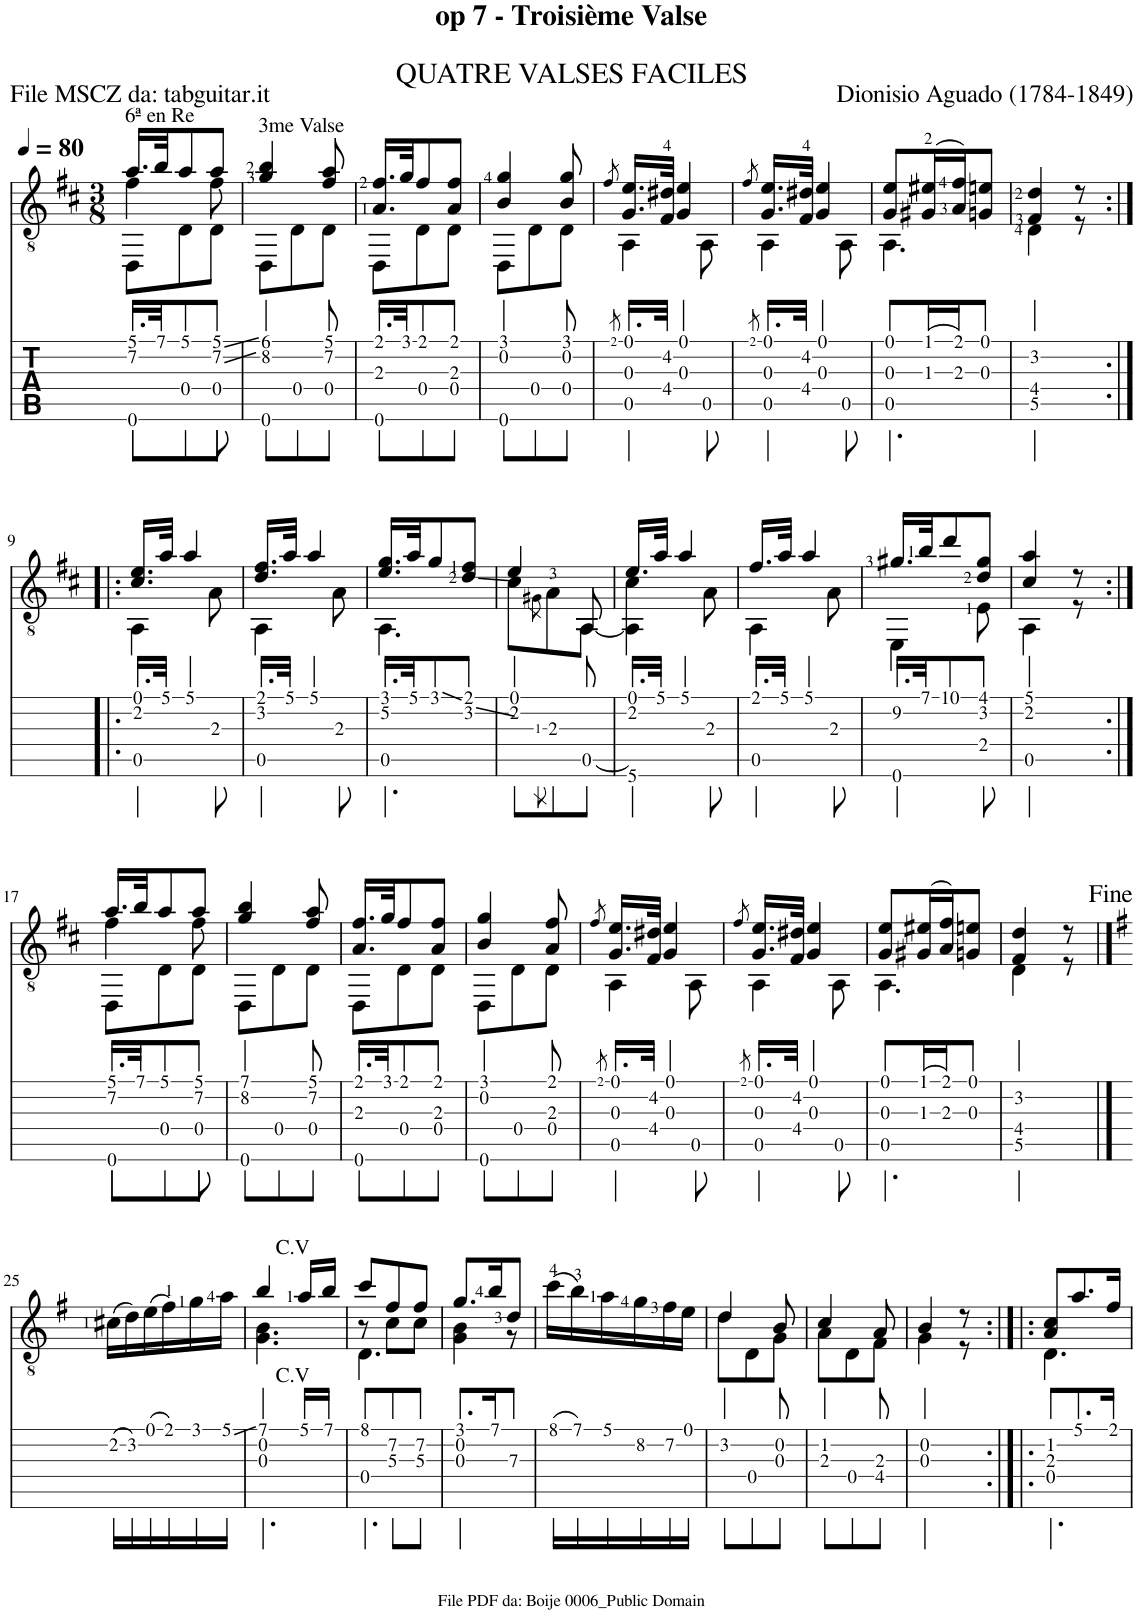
**kern	**kern
*part2	*part1
*staff2	*staff1
*I"Chitarra classica (Intavolatura)	*I"Guitar
*stria6	*
*	*clefGv2
*k[f#c#]	*k[f#c#]
*M3/8	*M3/8
*MM80	*MM80
=1	=1
*^	*^
*	*^	*	*^
!	!	!	!LO:TX:a:t=6ª en Re	!	!
16.a/LL	4f#\	8DD\L	16.a/LL	4f#\	8DD\L
32b/JK	.	.	32b/JK	.	.
8a/	.	8D\	8a/	.	8D\
8a/J	8f#\	8D\J	8a/J	8f#\	8D\J
=2	=2	=2	=2	=2	=2
!	!	!	!LO:TX:a:t=3me Valse	!	!
*	*v	*v	*	*	*
*	*	*	*v	*v
4g/ 4b-/	8DD\L	4g/ 4b/	8DD\L
.	8D\	.	8D\
8f#/ 8a/	8D\J	8f#/ 8a/	8D\J
=3	=3	=3	=3
16.A/ 16.f#/LL	8DD\L	16.A/ 16.f#/LL	8DD\L
32g/JK	.	32g/JK	.
8f#/	8D\	8f#/	8D\
8A/ 8f#/J	8D\J	8A/ 8f#/J	8D\J
=4	=4	=4	=4
4B/ 4g/	8DD\L	4B/ 4g/	8DD\L
.	8D\	.	8D\
8B/ 8g/	8D\J	8B/ 8g/	8D\J
=5	=5	=5	=5
8qf#/	.	8qf#/	.
16.G/ 16.e/LL	4AA\	16.G/ 16.e/LL	4AA\
32F#/ 32d#X/JJk	.	32F#/ 32d#X/JJk	.
4G/ 4e/	.	4G/ 4e/	.
.	8AA\	.	8AA\
=6	=6	=6	=6
8qf#/	.	8qf#/	.
16.G/ 16.e/LL	4AA\	16.G/ 16.e/LL	4AA\
32F#/ 32d#X/JJk	.	32F#/ 32d#X/JJk	.
4G/ 4e/	.	4G/ 4e/	.
.	8AA\	.	8AA\
=7	=7	=7	=7
8G/ 8e/L	4.AA\	8G/ 8e/L	4.AA\
(16G#X/ 16e#X/L	.	(16G#X/ 16e#X/L	.
16A/ 16f#/J)	.	16A/ 16f#/J)	.
8Gn/ 8en/J	.	8Gn/ 8en/J	.
=8	=8	=8	=8
4F#/ 4d/	4D\	4F#/ 4d/	4D\
8r	8r	8r	8r
!!LO:LB:g=z	!!
=9:|!|:	=9:|!|:	=9:|!|:	=9:|!|:
16.c#/ 16.e/LL	4AA\	16.c#/ 16.e/LL	4AA\
32a/JJk	.	32a/JJk	.
4a/	.	4a/	.
.	8A\	.	8A\
=10	=10	=10	=10
16.d/ 16.f#/LL	4AA\	16.d/ 16.f#/LL	4AA\
32a/JJk	.	32a/JJk	.
4a/	.	4a/	.
.	8A\	.	8A\
=11	=11	=11	=11
16.e/ 16.g/LL	4.AA\	16.e/ 16.g/LL	4.AA\
32a/JK	.	32a/JK	.
8g/	.	8g/	.
8d/ 8f#/J	.	8d/ 8f#/J	.
=12	=12	=12	=12
4e/	8c#\L	4e/	8c#\L
.	8qG#X\	.	8qG#X\
.	8A\	.	8A\
8AA/	[8AA\J	8AA/	[8AA\J
=13	=13	=13	=13
16.e/LL	4AA\] 4c#\	16.e/LL	4AA\] 4c#\
32a/JJk	.	32a/JJk	.
4a/	.	4a/	.
.	8A\	.	8A\
=14	=14	=14	=14
16.f#/LL	4AA\	16.f#/LL	4AA\
32a/JJk	.	32a/JJk	.
4a/	.	4a/	.
.	8A\	.	8A\
=15	=15	=15	=15
16.g#X/LL	4EE\	16.g#X/LL	4EE\
32b/JK	.	32b/JK	.
8dd/	.	8dd/	.
8d/ 8g#/J	8E\	8d/ 8g#/J	8E\
=16	=16	=16	=16
4c#/ 4a/	4AA\	4c#/ 4a/	4AA\
8r	8r	8r	8r
!!LO:LB:g=z
=17:|!	=17:|!	=17:|!	=17:|!
*	*^	*	*^
16.a/LL	4f#\	8DD\L	16.a/LL	4f#\	8DD\L
32b/JK	.	.	32b/JK	.	.
8a/	.	8D\	8a/	.	8D\
8a/J	8f#\	8D\J	8a/J	8f#\	8D\J
*	*v	*v	*	*	*
*	*	*	*v	*v
=18	=18	=18	=18
4g/ 4b/	8DD\L	4g/ 4b/	8DD\L
.	8D\	.	8D\
8f#/ 8a/	8D\J	8f#/ 8a/	8D\J
=19	=19	=19	=19
16.A/ 16.f#/LL	8DD\L	16.A/ 16.f#/LL	8DD\L
32g/JK	.	32g/JK	.
8f#/	8D\	8f#/	8D\
8A/ 8f#/J	8D\J	8A/ 8f#/J	8D\J
=20	=20	=20	=20
4B/ 4g/	8DD\L	4B/ 4g/	8DD\L
.	8D\	.	8D\
8A/ 8f#/	8D\J	8A/ 8f#/	8D\J
=21	=21	=21	=21
8qf#/	.	8qf#/	.
16.G/ 16.e/LL	4AA\	16.G/ 16.e/LL	4AA\
32F#/ 32d#X/JJk	.	32F#/ 32d#X/JJk	.
4G/ 4e/	.	4G/ 4e/	.
.	8AA\	.	8AA\
=22	=22	=22	=22
8qf#/	.	8qf#/	.
16.G/ 16.e/LL	4AA\	16.G/ 16.e/LL	4AA\
32F#/ 32d#X/JJk	.	32F#/ 32d#X/JJk	.
4G/ 4e/	.	4G/ 4e/	.
.	8AA\	.	8AA\
=23	=23	=23	=23
8G/ 8e/L	4.AA\	8G/ 8e/L	4.AA\
(16G#X/ 16e#X/L	.	(16G#X/ 16e#X/L	.
16A/ 16f#/J)	.	16A/ 16f#/J)	.
8Gn/ 8en/J	.	8Gn/ 8en/J	.
=24	=24	=24	=24
4F#/ 4d/	4D\	4F#/ 4d/	4D\
8r	8r	8r	8r
*v	*v	*	*
*	*v	*v
!!LO:LB:g=z
==25	==25
*k[f#]	*k[f#]
(16c#X\LL	(16c#X\LL
16d\)	16d\)
(16e\	(16e\
16f#\)	16f#\)
16g\	16g\
16a\JJ	16a\JJ
=26	=26
*^	*^
4b/	4.G\ 4.B\	4b/	4.G\ 4.B\
!	!	!LO:TX:a:t=C.V	!
!LO:TX:a:t=C.V	!	!	!
16a/LL	.	16a/LL	.
16b/JJ	.	16b/JJ	.
=27	=27	=27	=27
*	*^	*	*^
8cc/L	8r	4.D\	8cc/L	8r	4.D\
8f#/	8c\L	.	8f#/	8c\L	.
8f#/J	8c\J	.	8f#/J	8c\J	.
*	*v	*v	*	*	*
*	*	*	*v	*v
=28	=28	=28	=28
8.g/L	4G\ 4B\	8.g/L	4G\ 4B\
16b/K	.	16b/K	.
8d/J	8r	8d/J	8r
*v	*v	*	*
*	*v	*v
=29	=29
(16cc\LL	(16cc\LL
16b\)	16b\)
16a\	16a\
16g\	16g\
16f#\	16f#\
16e\JJ	16e\JJ
=30	=30
*^	*^
4d/	8d\L	4d/	8d\L
.	8D\	.	8D\
8B/	8G\J	8B/	8G\J
=31	=31	=31	=31
4c/	8A\L	4c/	8A\L
.	8D\	.	8D\
8A/	8F#\J	8A/	8F#\J
=32	=32	=32	=32
4B/	4G\	4B/	4G\
8r	8r	8r	8r
=33:|!|:	=33:|!|:	=33:|!|:	=33:|!|:
8A/ 8c/L	4.D\	8A/ 8c/L	4.D\
8.a/	.	8.a/	.
16f#/Jk	.	16f#/Jk	.
*v	*v	*	*
*	*v	*v
=	=
*-	*-
